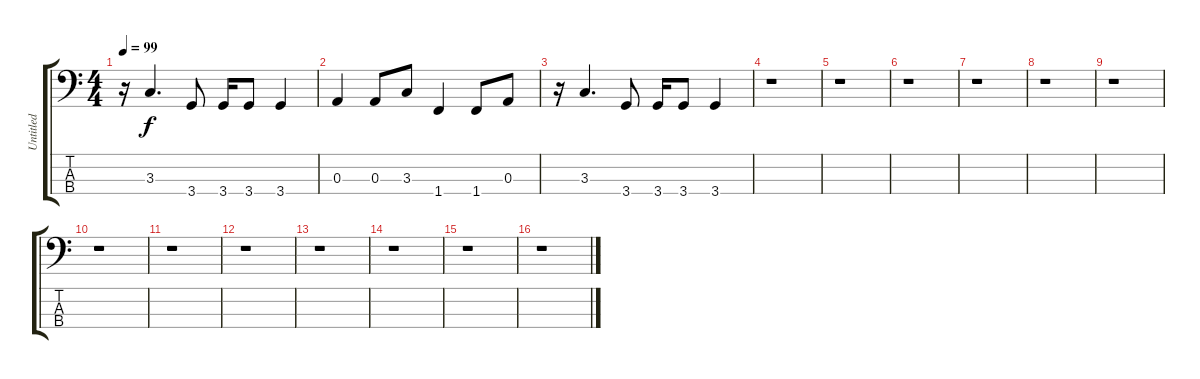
\track ("Untitled" "Untitled") {instrument electricbassfinger}
\staff {score tabs}
\tuning (G2 D2 A1 E1) {hide}
\ts (4 4)
\tempo 99
\clef f4
\ks c
r.16{dy f} 3.3.4{d} 3.4.8 3.4.16 3.4.8 3.4.4 |
0.3.4 0.3.8 3.3.8 1.4.4 1.4.8 0.3.8 |
r.16 3.3.4{d} 3.4.8 3.4.16 3.4.8 3.4.4 |
r.1 |
r.1 |
r.1 |
r.1 |
r.1 |
r.1 |
r.1 |
r.1 |
r.1 |
r.1 |
r.1 |
r.1 |
r.1
